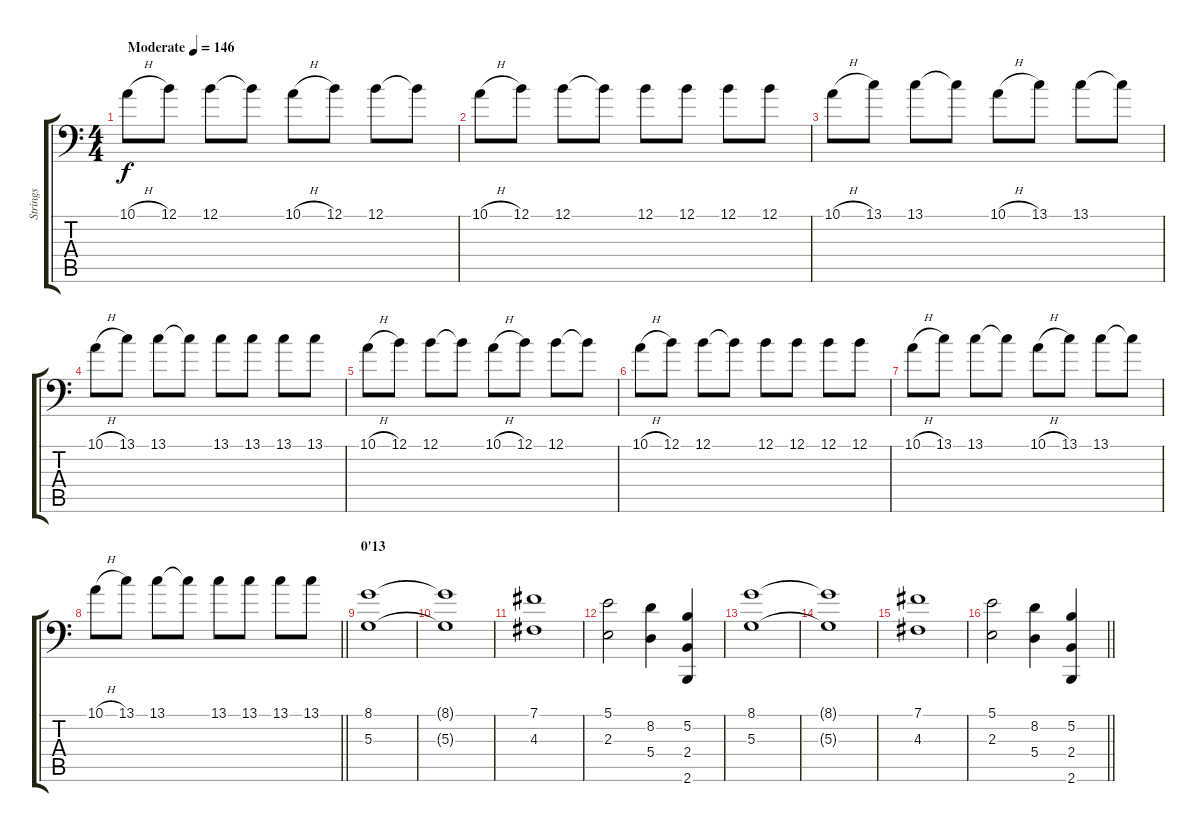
\track ("Strings" "Strings") {instrument stringensemble1}
\staff {score tabs}
\tuning (B3 Gb3 D3 A2 E2 A1) {hide}
\ts (4 4)
\tempo (146 "Moderate")
\clef f4
\ks c
10.1{h}.8{dy f instrument stringensemble1} 12.1.8 12.1.8 12.1{t}.8 10.1{h}.8 12.1.8 12.1.8 12.1{t}.8 |
10.1{h}.8 12.1.8 12.1.8 12.1{t}.8 12.1.8 12.1.8 12.1.8 12.1.8 |
10.1{h}.8 13.1.8 13.1.8 13.1{t}.8 10.1{h}.8 13.1.8 13.1.8 13.1{t}.8 |
10.1{h}.8 13.1.8 13.1.8 13.1{t}.8 13.1.8 13.1.8 13.1.8 13.1.8 |
10.1{h}.8 12.1.8 12.1.8 12.1{t}.8 10.1{h}.8 12.1.8 12.1.8 12.1{t}.8 |
10.1{h}.8 12.1.8 12.1.8 12.1{t}.8 12.1.8 12.1.8 12.1.8 12.1.8 |
10.1{h}.8 13.1.8 13.1.8 13.1{t}.8 10.1{h}.8 13.1.8 13.1.8 13.1{t}.8 |
\barLineRight lightlight
10.1{h}.8 13.1.8 13.1.8 13.1{t}.8 13.1.8 13.1.8 13.1.8 13.1.8 |
\section ("" "0'13")
(8.1 5.3).1 |
(8.1{t} 5.3{t}).1 |
(7.1 4.3).1 |
(5.1 2.3).2 (8.2 5.4).4 (5.2 2.4 2.6).4 |
(8.1 5.3).1 |
(8.1{t} 5.3{t}).1 |
(7.1 4.3).1 |
\barLineRight lightlight
(5.1 2.3).2 (8.2 5.4).4 (5.2 2.4 2.6).4
